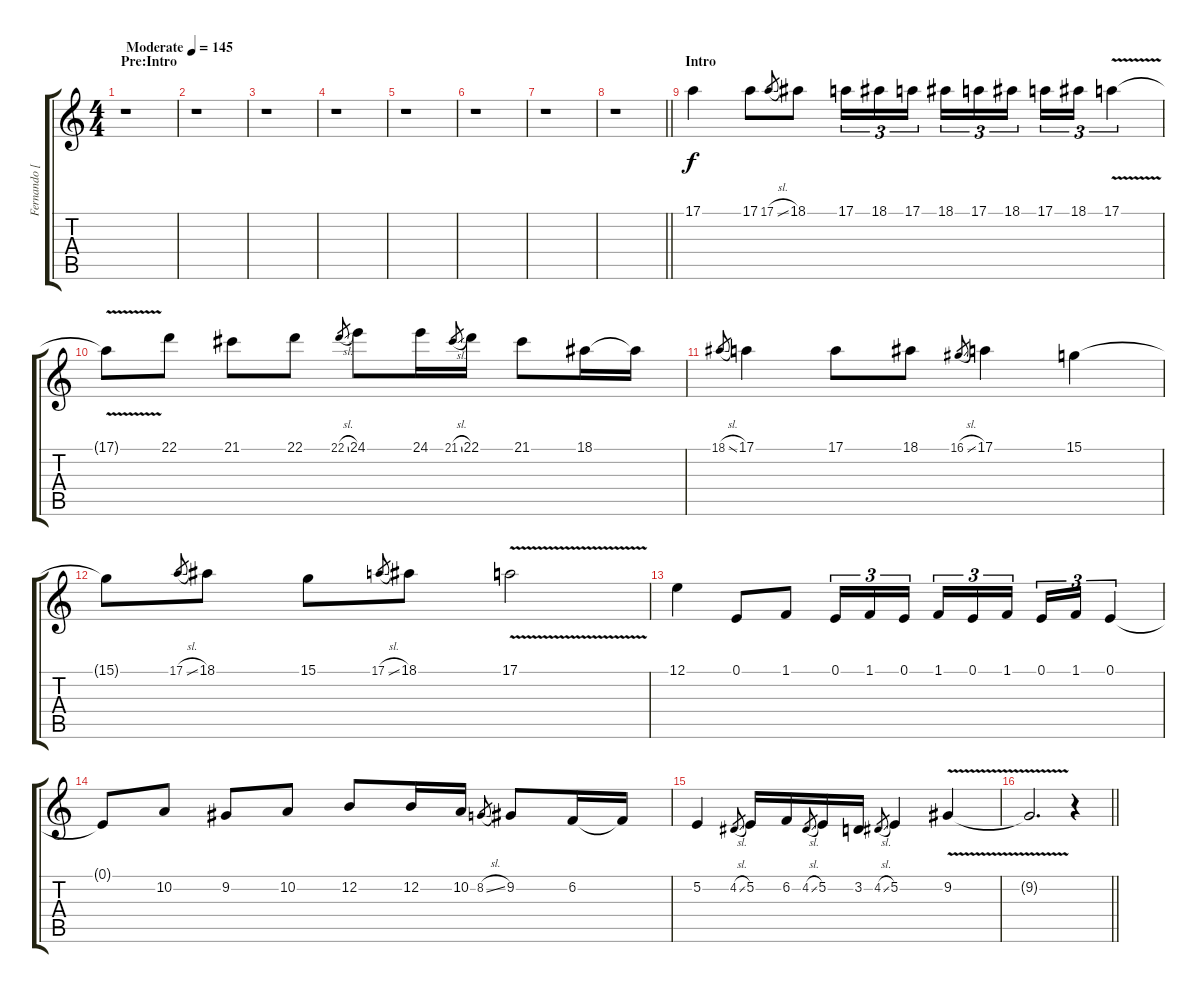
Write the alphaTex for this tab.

\track ("Fernando [Flauta]" "Fernando [") {instrument flute}
\staff {score tabs}
\tuning (E4 B3 G3 D3 A2 E2) {hide}
\ts (4 4)
\section ("" "Pre:Intro")
\tempo (145 "Moderate")
\clef g2
\ks c
r.1{dy f instrument flute} |
r.1 |
r.1 |
r.1 |
r.1 |
r.1 |
r.1 |
\barLineRight lightlight
r.1 |
\section ("" "Intro")
17.1.4{volume 11} 17.1.8 17.1{sl}.8{gr} 18.1.8 17.1.16{tu (3 2)} 18.1.16{tu (3 2)} 17.1.16{tu (3 2) beam splitsecondary} 18.1.16{tu (3 2)} 17.1.16{tu (3 2)} 18.1.16{tu (3 2)} 17.1.16{tu (3 2)} 18.1.16{tu (3 2)} 17.1{v}.4{tu (3 2)} |
17.1{t}.8{volume 7} 22.1.8 21.1.8 22.1.8 22.1{sl}.8{gr} 24.1.8 24.1.16 21.1{sl}.8{gr} 22.1.16 21.1.8 18.1.16 18.1{t}.16 |
18.1{sl}.8{gr} 17.1.4 17.1.8 18.1.8 16.1{sl}.8{gr} 17.1.4 15.1.4 |
15.1{t}.8 17.1{sl}.8{gr} 18.1.8 15.1.8 17.1{sl}.8{gr} 18.1.8 17.1{v}.2 |
12.1.4{volume 10} 0.1.8 1.1.8 0.1.16{tu (3 2)} 1.1.16{tu (3 2)} 0.1.16{tu (3 2) beam splitsecondary} 1.1.16{tu (3 2)} 0.1.16{tu (3 2)} 1.1.16{tu (3 2)} 0.1.16{tu (3 2)} 1.1.16{tu (3 2)} 0.1.4{tu (3 2)} |
0.1{t}.8 10.2.8 9.2.8 10.2.8 12.2.8 12.2.16 10.2.16 8.2{sl}.8{gr} 9.2.8 6.2.16 6.2{t}.16 |
5.2.4 4.2{sl}.8{gr} 5.2.16 6.2.16 4.2{sl}.8{gr} 5.2.16 3.2.16 4.2{sl}.8{gr} 5.2.4 9.2{v}.4 |
\barLineRight lightlight
9.2{t}.2{d} r.4
